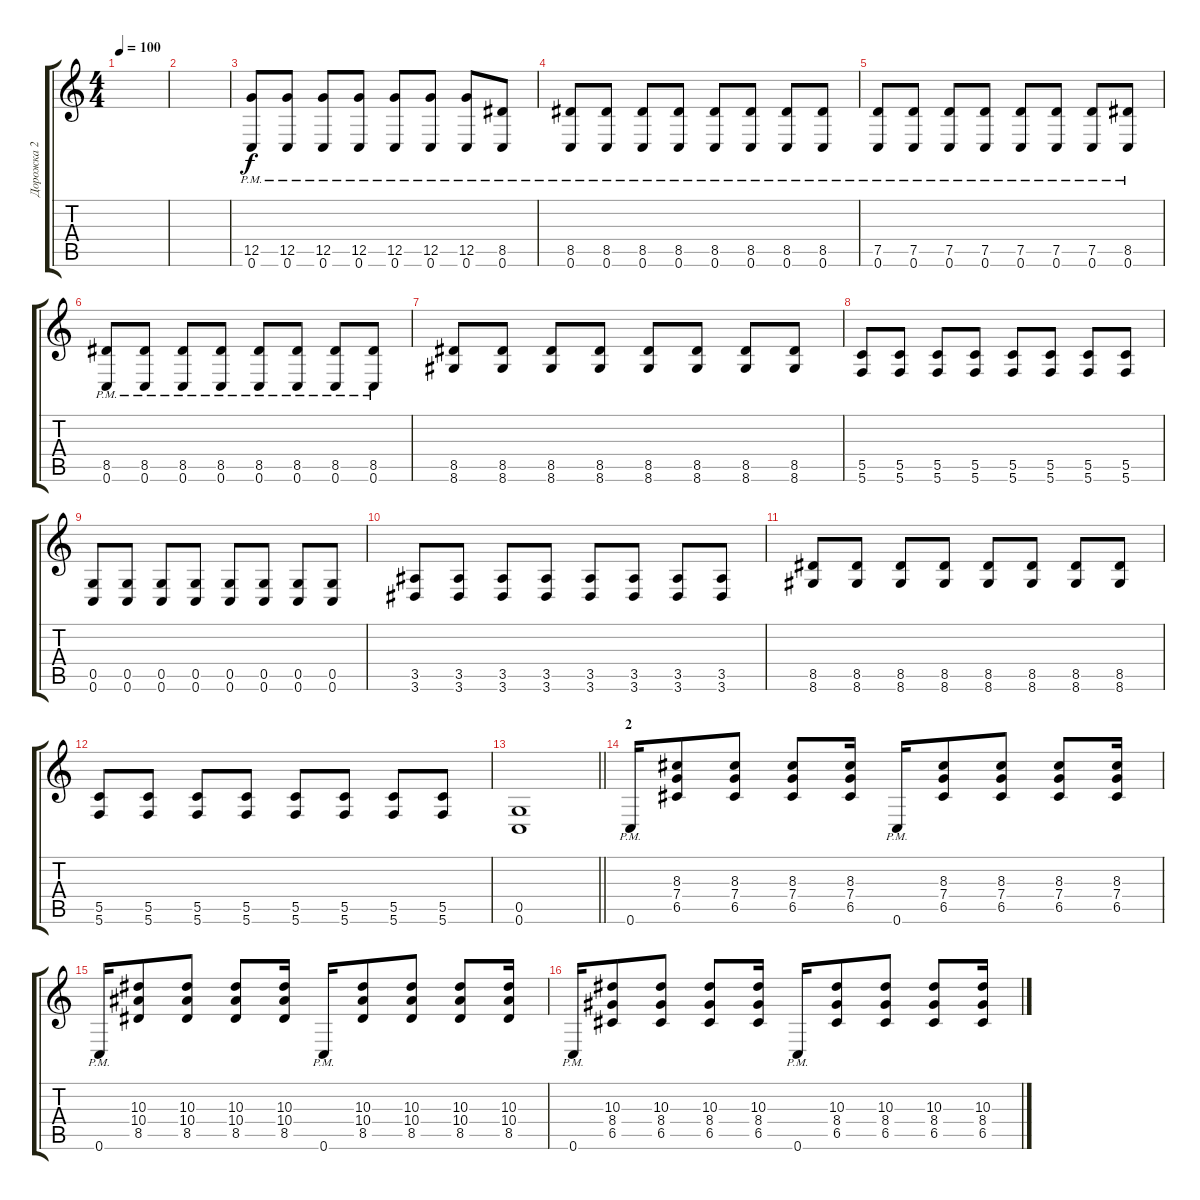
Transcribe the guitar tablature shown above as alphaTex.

\track ("Дорожка 2" "Дорожка 2") {instrument distortionguitar}
\staff {score tabs}
\tuning (D4 A3 F3 C3 G2 C2) {hide}
\ts (4 4)
\tempo 100
\clef g2
\ks c
|
|
(12.5{pm} 0.6{pm}).8 (12.5{pm} 0.6{pm}).8 (12.5{pm} 0.6{pm}).8 (12.5{pm} 0.6{pm}).8 (12.5{pm} 0.6{pm}).8 (12.5{pm} 0.6{pm}).8 (12.5{pm} 0.6{pm}).8 (8.5{pm} 0.6{pm}).8 |
(8.5{pm} 0.6{pm}).8 (8.5{pm} 0.6{pm}).8 (8.5{pm} 0.6{pm}).8 (8.5{pm} 0.6{pm}).8 (8.5{pm} 0.6{pm}).8 (8.5{pm} 0.6{pm}).8 (8.5{pm} 0.6{pm}).8 (8.5{pm} 0.6{pm}).8 |
(7.5{pm} 0.6{pm}).8 (7.5{pm} 0.6{pm}).8 (7.5{pm} 0.6{pm}).8 (7.5{pm} 0.6{pm}).8 (7.5{pm} 0.6{pm}).8 (7.5{pm} 0.6{pm}).8 (7.5{pm} 0.6{pm}).8 (8.5{pm} 0.6{pm}).8 |
(8.5{pm} 0.6{pm}).8 (8.5{pm} 0.6{pm}).8 (8.5{pm} 0.6{pm}).8 (8.5{pm} 0.6{pm}).8 (8.5{pm} 0.6{pm}).8 (8.5{pm} 0.6{pm}).8 (8.5{pm} 0.6{pm}).8 (8.5{pm} 0.6{pm}).8 |
(8.5 8.6).8{balance 8} (8.5 8.6).8 (8.5 8.6).8 (8.5 8.6).8 (8.5 8.6).8 (8.5 8.6).8 (8.5 8.6).8 (8.5 8.6).8 |
(5.5 5.6).8 (5.5 5.6).8 (5.5 5.6).8 (5.5 5.6).8 (5.5 5.6).8 (5.5 5.6).8 (5.5 5.6).8 (5.5 5.6).8 |
(0.5 0.6).8 (0.5 0.6).8 (0.5 0.6).8 (0.5 0.6).8 (0.5 0.6).8 (0.5 0.6).8 (0.5 0.6).8 (0.5 0.6).8 |
(3.5 3.6).8 (3.5 3.6).8 (3.5 3.6).8 (3.5 3.6).8 (3.5 3.6).8 (3.5 3.6).8 (3.5 3.6).8 (3.5 3.6).8 |
(8.5 8.6).8 (8.5 8.6).8 (8.5 8.6).8 (8.5 8.6).8 (8.5 8.6).8 (8.5 8.6).8 (8.5 8.6).8 (8.5 8.6).8 |
(5.5 5.6).8 (5.5 5.6).8 (5.5 5.6).8 (5.5 5.6).8 (5.5 5.6).8 (5.5 5.6).8 (5.5 5.6).8 (5.5 5.6).8 |
\barLineRight lightlight
(0.5 0.6).1 |
\section ("" "2")
0.6{pm}.16{balance 16} (8.3 7.4 6.5).8 (8.3 7.4 6.5).8 (8.3 7.4 6.5).8 (8.3 7.4 6.5).16 0.6{pm}.16 (8.3 7.4 6.5).8 (8.3 7.4 6.5).8 (8.3 7.4 6.5).8 (8.3 7.4 6.5).16 |
0.6{pm}.16 (10.3 10.4 8.5).8 (10.3 10.4 8.5).8 (10.3 10.4 8.5).8 (10.3 10.4 8.5).16 0.6{pm}.16 (10.3 10.4 8.5).8 (10.3 10.4 8.5).8 (10.3 10.4 8.5).8 (10.3 10.4 8.5).16 |
0.6{pm}.16 (10.3 8.4 6.5).8 (10.3 8.4 6.5).8 (10.3 8.4 6.5).8 (10.3 8.4 6.5).16 0.6{pm}.16 (10.3 8.4 6.5).8 (10.3 8.4 6.5).8 (10.3 8.4 6.5).8 (10.3 8.4 6.5).16
